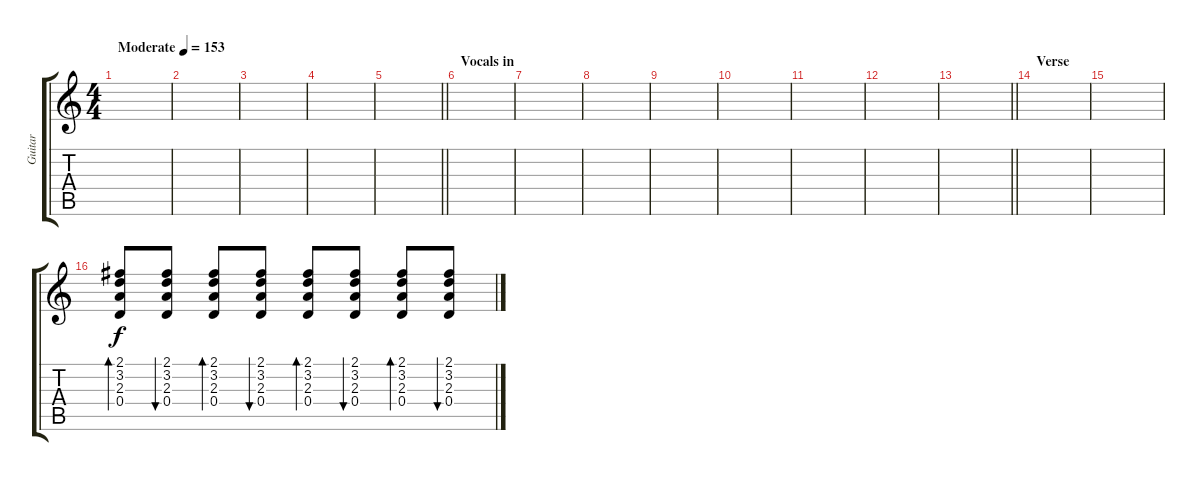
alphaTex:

\track ("Guitar" "Guitar") {instrument acousticguitarsteel}
\staff {score tabs}
\tuning (E4 B3 G3 D3 A2 E2) {hide}
\ts (4 4)
\tempo (153 "Moderate")
\clef g2
\ks c
|
|
|
|
\barLineRight lightlight
|
\section ("" "Vocals in")
|
|
|
|
|
|
|
\barLineRight lightlight
|
\section ("" "Verse")
|
|
(2.1 3.2 2.3 0.4).8{bd 60} (2.1 3.2 2.3 0.4).8{bu 30} (2.1 3.2 2.3 0.4).8{bd 60} (2.1 3.2 2.3 0.4).8{bu 30} (2.1 3.2 2.3 0.4).8{bd 60} (2.1 3.2 2.3 0.4).8{bu 30} (2.1 3.2 2.3 0.4).8{bd 60} (2.1 3.2 2.3 0.4).8{bu 30}
